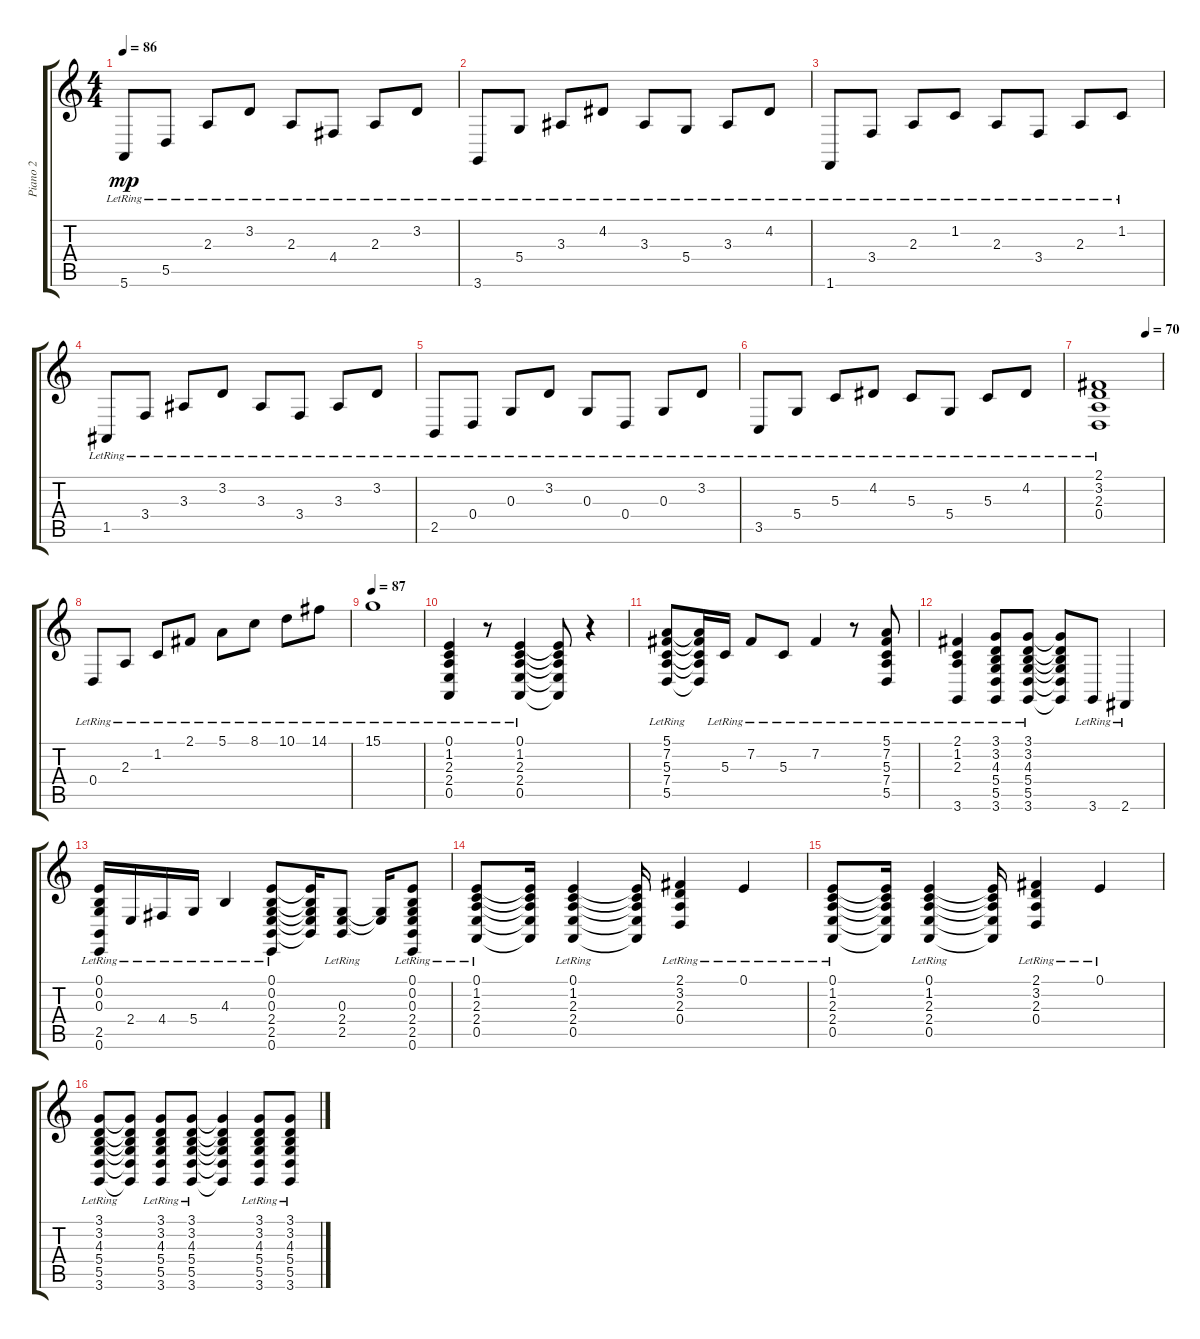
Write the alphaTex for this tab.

\track ("Piano 2" "Piano 2") {instrument brightacousticpiano}
\staff {score tabs}
\tuning (E4 B3 G3 D3 A2 E2) {hide}
\ts (4 4)
\tempo 86
\clef g2
\ks c
5.6{lr}.8{dy mp} 5.5{lr}.8 2.3{lr}.8 3.2{lr}.8 2.3{lr}.8 4.4{lr}.8 2.3{lr}.8 3.2{lr}.8 |
3.6{lr}.8 5.4{lr}.8 3.3{lr}.8 4.2{lr}.8 3.3{lr}.8 5.4{lr}.8 3.3{lr}.8 4.2{lr}.8 |
1.6{lr}.8 3.4{lr}.8 2.3{lr}.8 1.2{lr}.8 2.3{lr}.8 3.4{lr}.8 2.3{lr}.8 1.2{lr}.8 |
1.5{lr}.8 3.4{lr}.8 3.3{lr}.8 3.2{lr}.8 3.3{lr}.8 3.4{lr}.8 3.3{lr}.8 3.2{lr}.8 |
2.5{lr}.8 0.4{lr}.8 0.3{lr}.8 3.2{lr}.8 0.3{lr}.8 0.4{lr}.8 0.3{lr}.8 3.2{lr}.8 |
3.5{lr}.8 5.4{lr}.8 5.3{lr}.8 4.2{lr}.8 5.3{lr}.8 5.4{lr}.8 5.3{lr}.8 4.2{lr}.8 |
\tempo (70 0.75)
(2.1{lr} 3.2{lr} 2.3{lr} 0.4{lr}).1 |
0.4{lr}.8 2.3{lr}.8 1.2{lr}.8 2.1{lr}.8 5.1{lr}.8 8.1{lr}.8 10.1{lr}.8 14.1{lr}.8 |
\tempo 87
15.1{lr}.1 |
(0.1{lr} 1.2{lr} 2.3{lr} 2.4{lr} 0.5{lr}).4 r.8 (0.1{lr} 1.2{lr} 2.3{lr} 2.4{lr} 0.5{lr}).4 (0.1{t} 1.2{t} 2.3{t} 2.4{t} 0.5{t}).8 r.4 |
(5.1{lr} 7.2{lr} 5.3{lr} 7.4{lr} 5.5{lr}).8 (5.1{t} 7.2{t} 5.3{t} 7.4{t} 5.5{t}).16 5.3{lr}.16 7.2{lr}.8 5.3{lr}.8 7.2{lr}.4 r.8 (5.1{lr} 7.2{lr} 5.3{lr} 7.4{lr} 5.5{lr}).8 |
(2.1{lr} 1.2{lr} 2.3{lr} 3.6{lr}).4 (3.1{lr} 3.2{lr} 4.3{lr} 5.4{lr} 5.5{lr} 3.6{lr}).8 (3.1{lr} 3.2{lr} 4.3{lr} 5.4{lr} 5.5{lr} 3.6{lr}).8 (3.1{t} 3.2{t} 4.3{t} 5.4{t} 5.5{t} 3.6{t}).8 3.6{lr}.8 2.6{lr}.4 |
(0.1{lr} 0.2{lr} 0.3{lr} 2.5{lr} 0.6{lr}).16 2.4{lr}.16 4.4{lr}.16 5.4{lr}.16 4.3{lr}.4 (0.1{lr} 0.2{lr} 0.3{lr} 2.4{lr} 2.5{lr} 0.6{lr}).8 (0.1{t} 0.2{t} 0.3{t} 2.4{t} 2.5{t}).16 (0.3{lr} 2.4{lr} 2.5{lr}).8 (0.3{t} 2.4{t}).16 (0.1{lr} 0.2{lr} 0.3{lr} 2.4{lr} 2.5{lr} 0.6{lr}).8 |
(0.1{lr} 1.2{lr} 2.3{lr} 2.4{lr} 0.5{lr}).8 (0.1{t} 1.2{t} 2.3{t} 2.4{t} 0.5{t}).16 (0.1{lr} 1.2{lr} 2.3{lr} 2.4{lr} 0.5{lr}).4 (0.1{t} 1.2{t} 2.3{t} 2.4{t} 0.5{t}).16 (2.1{lr} 3.2{lr} 2.3{lr} 0.4{lr}).4 0.1{lr}.4 |
(0.1{lr} 1.2{lr} 2.3{lr} 2.4{lr} 0.5{lr}).8 (0.1{t} 1.2{t} 2.3{t} 2.4{t} 0.5{t}).16 (0.1{lr} 1.2{lr} 2.3{lr} 2.4{lr} 0.5{lr}).4 (0.1{t} 1.2{t} 2.3{t} 2.4{t} 0.5{t}).16 (2.1{lr} 3.2{lr} 2.3{lr} 0.4{lr}).4 0.1{lr}.4 |
(3.1{lr} 3.2{lr} 4.3{lr} 5.4{lr} 5.5{lr} 3.6{lr}).8 (3.1{t} 3.2{t} 4.3{t} 5.4{t} 5.5{t} 3.6{t}).8 (3.1{lr} 3.2{lr} 4.3{lr} 5.4{lr} 5.5{lr} 3.6{lr}).8 (3.1{lr} 3.2{lr} 4.3{lr} 5.4{lr} 5.5{lr} 3.6{lr}).8 (3.1{t} 3.2{t} 4.3{t} 5.4{t} 5.5{t} 3.6{t}).4 (3.1{lr} 3.2{lr} 4.3{lr} 5.4{lr} 5.5{lr} 3.6{lr}).8 (3.1{lr} 3.2{lr} 4.3{lr} 5.4{lr} 5.5{lr} 3.6{lr}).8
